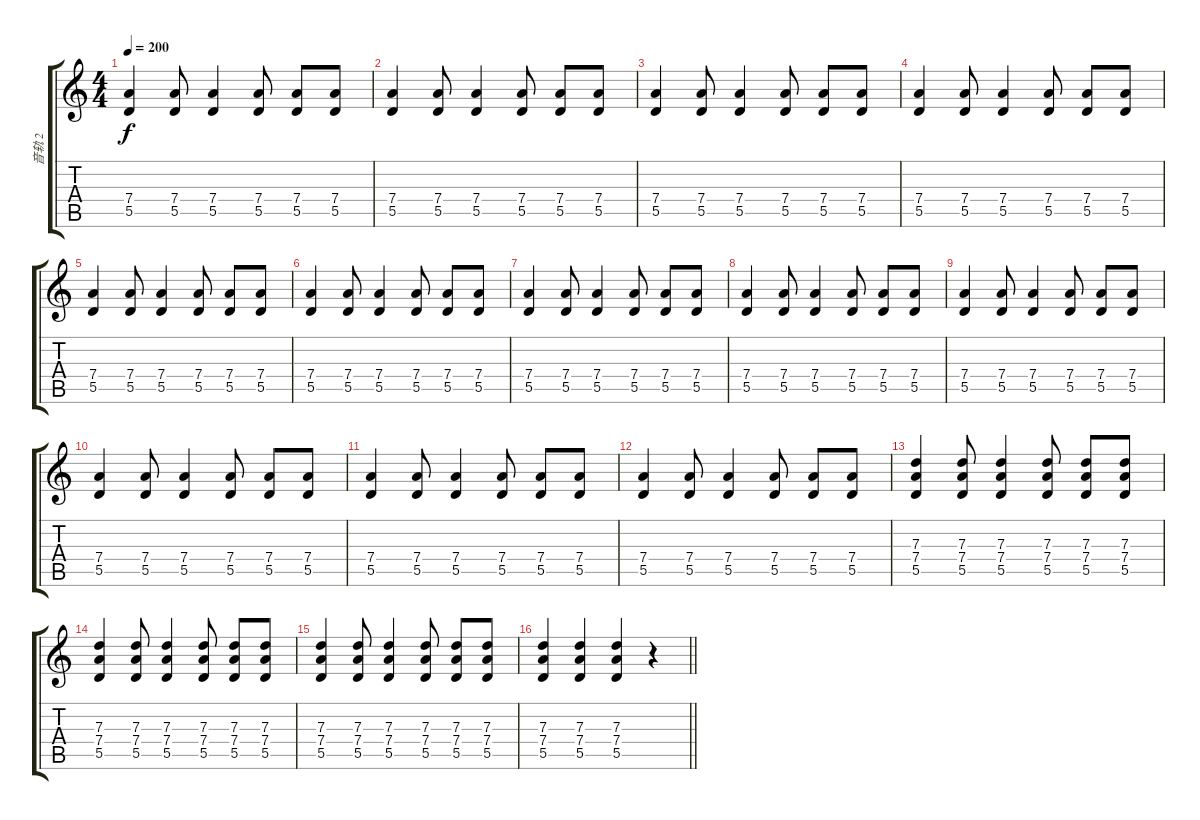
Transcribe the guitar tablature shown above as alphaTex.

\track ("音轨 2" "音轨 2") {instrument overdrivenguitar}
\staff {score tabs}
\tuning (E4 B3 G3 D3 A2 E2) {hide}
\ts (4 4)
\tempo 200
\clef g2
\ks c
(7.4 5.5).4{dy f} (7.4 5.5).8 (7.4 5.5).4 (7.4 5.5).8 (7.4 5.5).8 (7.4 5.5).8 |
(7.4 5.5).4 (7.4 5.5).8 (7.4 5.5).4 (7.4 5.5).8 (7.4 5.5).8 (7.4 5.5).8 |
(7.4 5.5).4 (7.4 5.5).8 (7.4 5.5).4 (7.4 5.5).8 (7.4 5.5).8 (7.4 5.5).8 |
(7.4 5.5).4 (7.4 5.5).8 (7.4 5.5).4 (7.4 5.5).8 (7.4 5.5).8 (7.4 5.5).8 |
(7.4 5.5).4 (7.4 5.5).8 (7.4 5.5).4 (7.4 5.5).8 (7.4 5.5).8 (7.4 5.5).8 |
(7.4 5.5).4 (7.4 5.5).8 (7.4 5.5).4 (7.4 5.5).8 (7.4 5.5).8 (7.4 5.5).8 |
(7.4 5.5).4 (7.4 5.5).8 (7.4 5.5).4 (7.4 5.5).8 (7.4 5.5).8 (7.4 5.5).8 |
(7.4 5.5).4 (7.4 5.5).8 (7.4 5.5).4 (7.4 5.5).8 (7.4 5.5).8 (7.4 5.5).8 |
(7.4 5.5).4 (7.4 5.5).8 (7.4 5.5).4 (7.4 5.5).8 (7.4 5.5).8 (7.4 5.5).8 |
(7.4 5.5).4 (7.4 5.5).8 (7.4 5.5).4 (7.4 5.5).8 (7.4 5.5).8 (7.4 5.5).8 |
(7.4 5.5).4 (7.4 5.5).8 (7.4 5.5).4 (7.4 5.5).8 (7.4 5.5).8 (7.4 5.5).8 |
(7.4 5.5).4 (7.4 5.5).8 (7.4 5.5).4 (7.4 5.5).8 (7.4 5.5).8 (7.4 5.5).8 |
(7.3 7.4 5.5).4 (7.3 7.4 5.5).8 (7.3 7.4 5.5).4 (7.3 7.4 5.5).8 (7.3 7.4 5.5).8 (7.3 7.4 5.5).8 |
(7.3 7.4 5.5).4 (7.3 7.4 5.5).8 (7.3 7.4 5.5).4 (7.3 7.4 5.5).8 (7.3 7.4 5.5).8 (7.3 7.4 5.5).8 |
(7.3 7.4 5.5).4 (7.3 7.4 5.5).8 (7.3 7.4 5.5).4 (7.3 7.4 5.5).8 (7.3 7.4 5.5).8 (7.3 7.4 5.5).8 |
\barLineRight lightlight
(7.3 7.4 5.5).4 (7.3 7.4 5.5).4 (7.3 7.4 5.5).4 r.4
